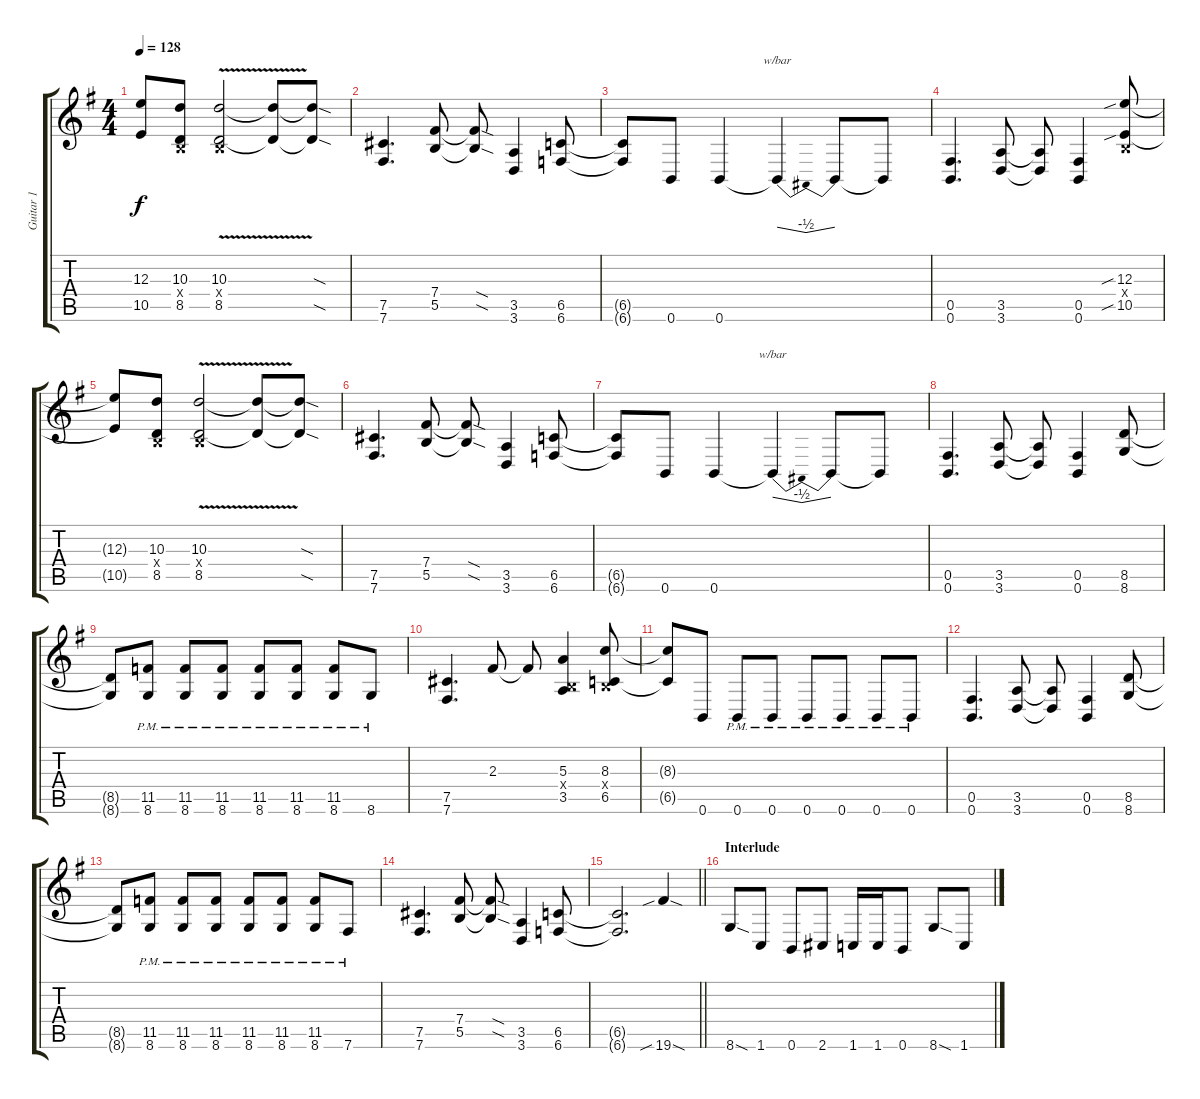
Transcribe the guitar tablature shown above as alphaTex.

\track ("Guitar 1" "Guitar 1") {instrument distortionguitar}
\staff {score tabs}
\tuning (Db4 Ab3 E3 B2 Gb2 B1) {hide}
\ts (4 4)
\tempo 128
\clef g2
\ks g
(12.3{t} 10.5{t}).8{dy f} (10.3 0.4{x} 8.5).8 (10.3{v} 0.4{x} 8.5{v}).2 (10.3{t} 8.5{t}).8 (10.3{sod t} 8.5{sod t}).8 |
(7.5 7.6).4{d} (7.4 5.5).8 (7.4{sod t} 5.5{sod t}).8 (3.5 3.6).4 (6.5 6.6).8 |
(6.5{t} 6.6{t}).8 0.6.8 0.6.4 0.6{t}.4{tbe (dip default 0 0 30 -2 60 0)} 0.6{t}.8 0.6{t}.8 |
(0.5 0.6).4{d} (3.5 3.6).8 (3.5{t} 3.6{t}).8 (0.5 0.6).4 (12.3{sib} 0.4{x} 10.5{sib}).8 |
(12.3{t} 10.5{t}).8 (10.3 0.4{x} 8.5).8 (10.3{v} 0.4{x} 8.5{v}).2 (10.3{t} 8.5{t}).8 (10.3{sod t} 8.5{sod t}).8 |
(7.5 7.6).4{d} (7.4 5.5).8 (7.4{sod t} 5.5{sod t}).8 (3.5 3.6).4 (6.5 6.6).8 |
(6.5{t} 6.6{t}).8 0.6.8 0.6.4 0.6{t}.4{tbe (dip default 0 0 30 -2 60 0)} 0.6{t}.8 0.6{t}.8 |
(0.5 0.6).4{d} (3.5 3.6).8 (3.5{t} 3.6{t}).8 (0.5 0.6).4 (8.5 8.6).8 |
(8.5{t} 8.6{t}).8 (11.5{pm} 8.6{pm}).8 (11.5{pm} 8.6{pm}).8 (11.5{pm} 8.6{pm}).8 (11.5{pm} 8.6{pm}).8 (11.5{pm} 8.6{pm}).8 (11.5{pm} 8.6{pm}).8 8.6{pm}.8 |
(7.5 7.6).4{d} 2.3.8 2.3{t}.8 (5.3 0.4{x} 3.5).4 (8.3 0.4{x} 6.5).8 |
(8.3{t} 6.5{t}).8 0.6.8 0.6{pm}.8 0.6{pm}.8 0.6{pm}.8 0.6{pm}.8 0.6{pm}.8 0.6{pm}.8 |
(0.5 0.6).4{d} (3.5 3.6).8 (3.5{t} 3.6{t}).8 (0.5 0.6).4 (8.5 8.6).8 |
(8.5{t} 8.6{t}).8 (11.5{pm} 8.6{pm}).8 (11.5{pm} 8.6{pm}).8 (11.5{pm} 8.6{pm}).8 (11.5{pm} 8.6{pm}).8 (11.5{pm} 8.6{pm}).8 (11.5{pm} 8.6{pm}).8 7.6{pm}.8 |
(7.5 7.6).4{d} (7.4 5.5).8 (7.4{sod t} 5.5{sod t}).8 (3.5 3.6).4 (6.5 6.6).8 |
\barLineRight lightlight
(6.5{t} 6.6{t}).2{d} 19.6{sib sod}.4 |
\section ("" "Interlude")
8.6{sod}.8 1.6.8 0.6.8 2.6.8 1.6.16 1.6.16 0.6.8 8.6{sod}.8 1.6.8
